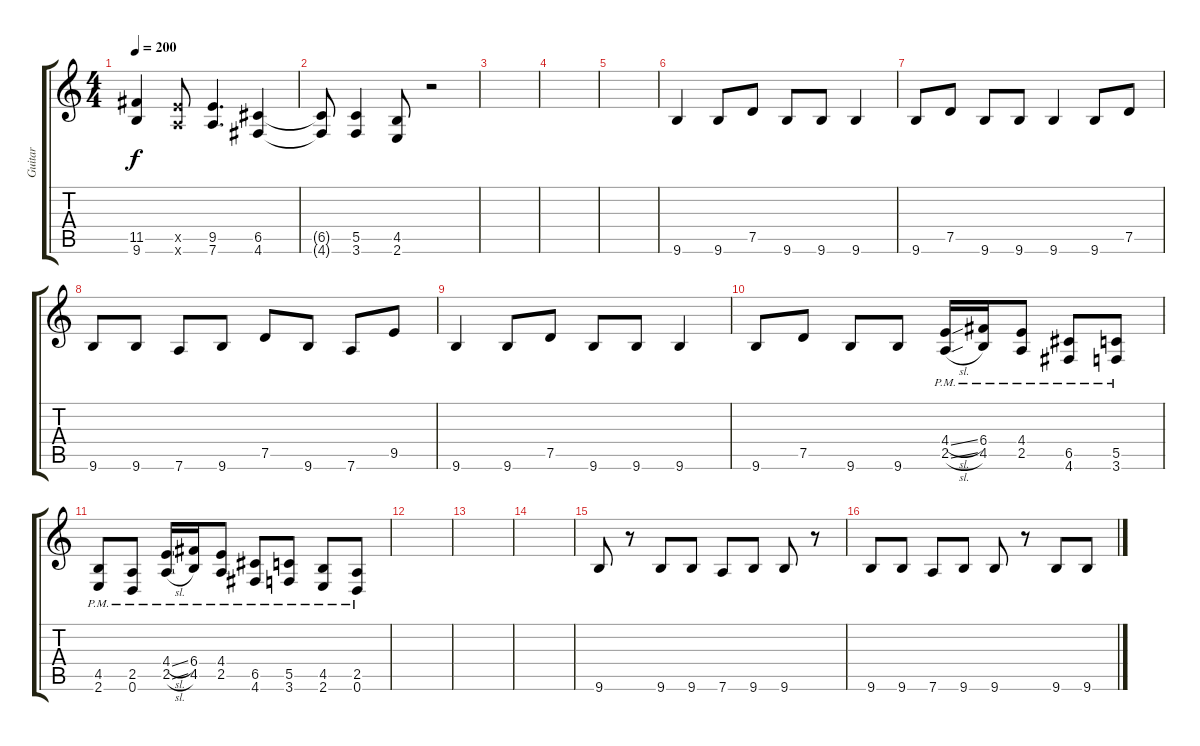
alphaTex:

\track ("Guitar" "Guitar") {instrument overdrivenguitar}
\staff {score tabs}
\tuning (D4 A3 F3 C3 G2 D2) {hide}
\ts (4 4)
\tempo 200
\clef g2
\ks c
(11.5{t} 9.6{t}).4{dy f} (9.5{x} 7.6{x}).8 (9.5 7.6).4{d} (6.5 4.6).4 |
(6.5{t} 4.6{t}).8 (5.5 3.6).4 (4.5 2.6).8 r.2 |
|
|
|
9.6.4 9.6.8 7.5.8 9.6.8 9.6.8 9.6.4 |
9.6.8 7.5.8 9.6.8 9.6.8 9.6.4 9.6.8 7.5.8 |
9.6.8 9.6.8 7.6.8 9.6.8 7.5.8 9.6.8 7.6.8 9.5.8 |
9.6.4 9.6.8 7.5.8 9.6.8 9.6.8 9.6.4 |
9.6.8 7.5.8 9.6.8 9.6.8 (4.4{sl pm} 2.5{sl}).16 (6.4{pm} 4.5).16 (4.4{pm} 2.5).8 (6.5{pm} 4.6).8 (5.5{pm} 3.6).8 |
(4.5{pm} 2.6).8 (2.5{pm} 0.6).8 (4.4{sl pm} 2.5{sl}).16 (6.4{pm} 4.5).16 (4.4{pm} 2.5).8 (6.5{pm} 4.6).8 (5.5{pm} 3.6).8 (4.5{pm} 2.6).8 (2.5{pm} 0.6).8 |
|
|
|
9.6.8 r.8 9.6.8 9.6.8 7.6.8 9.6.8 9.6.8 r.8 |
9.6.8 9.6.8 7.6.8 9.6.8 9.6.8 r.8 9.6.8 9.6.8
